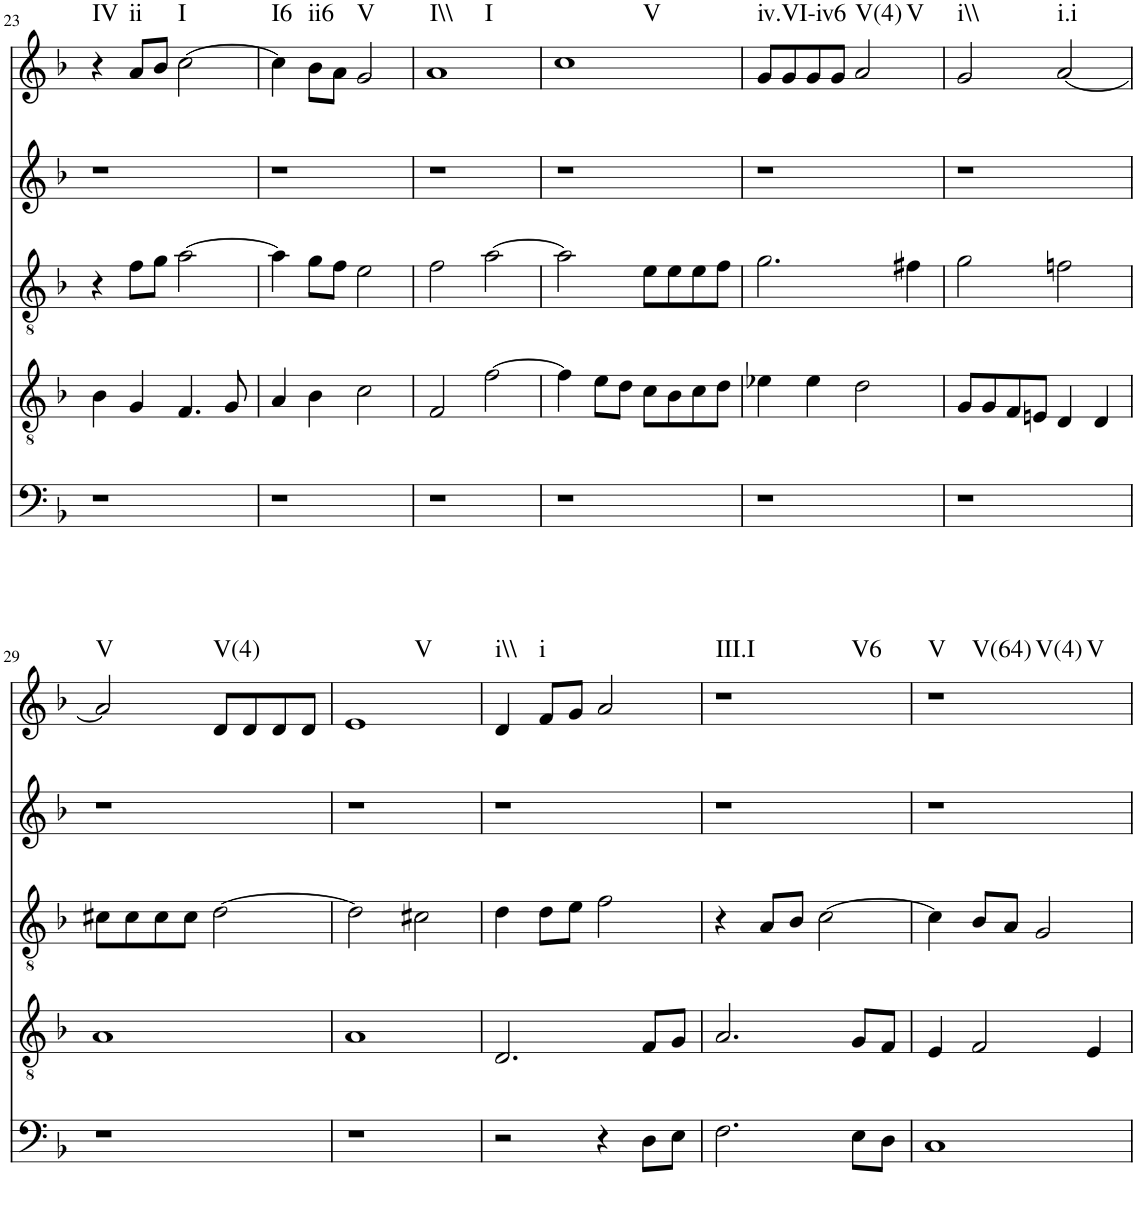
**kern	**kern	**kern	**kern	**kern	**harte
*part5	*part4	*part3	*part2	*part1	*part1
*staff5	*staff4	*staff3	*staff2	*staff1	*
*I"vox	*I"vox	*I"vox	*I"vox	*I"vox	*
!!LO:PB:g=z
*clefF4	*clefGv2	*clefGv2	*clefG2	*clefG2	*
*k[b-]	*k[b-]	*k[b-]	*k[b-]	*k[b-]	*
*M4/4	*M4/4	*M4/4	*M4/4	*M4/4	*
=23	=23	=23	=23	=23	=23
!	!	!	!	!	!LO:H:kt=IV
1r	4B-\	4r	1r	4r	N
!	!	!	!	!	!LO:H:kt=ii
.	4G/	8f\L	.	8a/L	N
.	.	8g\J	.	8b-/J	.
!	!	!	!	!	!LO:H:kt=I
.	4.F/	[2a\	.	[2cc\	N
.	8G/	.	.	.	.
=24	=24	=24	=24	=24	=24
!	!	!	!	!	!LO:H:kt=I6
1r	4A/	4a\]	1r	4cc\]	N
!	!	!	!	!	!LO:H:kt=ii6
.	4B-\	8g\L	.	8b-\L	N
.	.	8f\J	.	8a\J	.
!	!	!	!	!	!LO:H:kt=V
.	2c\	2e\	.	2g/	N
=25	=25	=25	=25	=25	=25
!	!	!	!	!	!LO:H:n=1:kt=I\\
!	!	!	!	!	!LO:H:n=2:kt=I
1r	2F/	2f\	1r	1a	N N
.	[2f\	[2a\	.	.	.
=26	=26	=26	=26	=26	=26
!	!	!	!	!	!LO:H:kt=V
1r	4f\]	2a\]	1r	1cc	N
.	8e\L	.	.	.	.
.	8d\J	.	.	.	.
.	8c\L	8e\L	.	.	.
.	8B-\	8e\	.	.	.
.	8c\	8e\	.	.	.
.	8d\J	8f\J	.	.	.
=27	=27	=27	=27	=27	=27
!	!	!	!	!	!LO:H:kt=iv.VI-iv6
1r	4e-X\	2.g\	1r	8g/L	N
.	.	.	.	8g/	.
.	4e-\	.	.	8g/	.
.	.	.	.	8g/J	.
!	!	!	!	!	!LO:H:n=1:kt=V(4)
!	!	!	!	!	!LO:H:n=2:kt=V
.	2d\	.	.	2a/	N N
.	.	4f#X\	.	.	.
=28	=28	=28	=28	=28	=28
!	!	!	!	!	!LO:H:kt=i\\
1r	8G/L	2g\	1r	2g/	N
.	8G/	.	.	.	.
.	8F/	.	.	.	.
.	8En/J	.	.	.	.
!	!	!	!	!	!LO:H:kt=i.i
.	4D/	2fn\	.	[2a/	N
.	4D/	.	.	.	.
!!LO:LB:g=z
=29	=29	=29	=29	=29	=29
!	!	!	!	!	!LO:H:kt=V
1r	1A	8c#X\L	1r	2a/]	N
.	.	8c#\	.	.	.
.	.	8c#\	.	.	.
.	.	8c#\J	.	.	.
!	!	!	!	!	!LO:H:kt=V(4)
.	.	[2d\	.	8d/L	N
.	.	.	.	8d/	.
.	.	.	.	8d/	.
.	.	.	.	8d/J	.
=30	=30	=30	=30	=30	=30
!	!	!	!	!	!LO:H:kt=V
1r	1A	2d\]	1r	1e	N
.	.	2c#X\	.	.	.
=31	=31	=31	=31	=31	=31
!	!	!	!	!	!LO:H:kt=i\\
2r	2.D/	4d\	1r	4d/	N
!	!	!	!	!	!LO:H:kt=i
.	.	8d\L	.	8f/L	N
.	.	8e\J	.	8g/J	.
4r	.	2f\	.	2a/	.
8D\L	8F/L	.	.	.	.
8E\J	8G/J	.	.	.	.
=32	=32	=32	=32	=32	=32
!	!	!	!	!	!LO:H:n=1:kt=III.I
!	!	!	!	!	!LO:H:n=2:kt=V6
2.F\	2.A/	4r	1r	1r	N N
.	.	8A/L	.	.	.
.	.	8B-/J	.	.	.
.	.	[2c\	.	.	.
8E\L	8G/L	.	.	.	.
8D\J	8F/J	.	.	.	.
=33	=33	=33	=33	=33	=33
!	!	!	!	!	!LO:H:n=1:kt=V
!	!	!	!	!	!LO:H:n=2:kt=V(64)
!	!	!	!	!	!LO:H:n=3:kt=V(4)
!	!	!	!	!	!LO:H:n=4:kt=V
1C	4E/	4c\]	1r	1r	N N N N
.	2F/	8B-/L	.	.	.
.	.	8A/J	.	.	.
.	.	2G/	.	.	.
.	4E/	.	.	.	.
=	=	=	=	=	=
*-	*-	*-	*-	*-	*-
